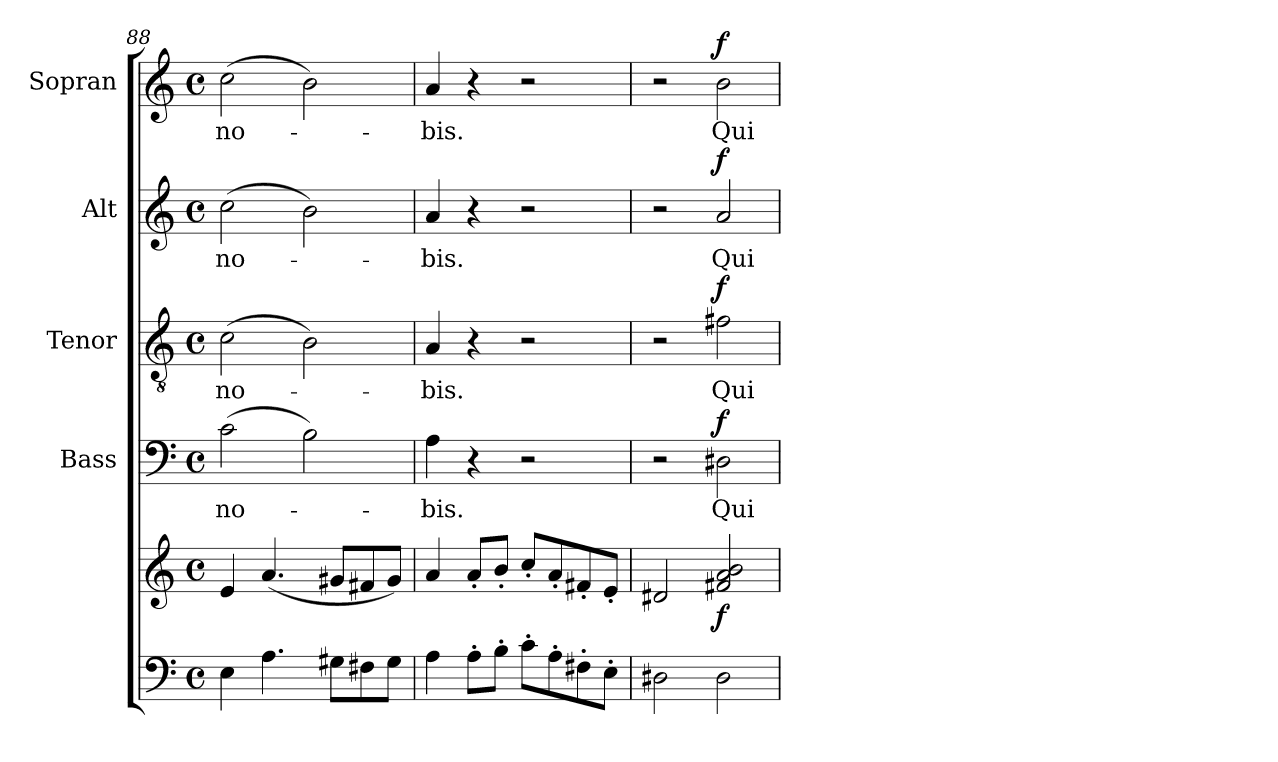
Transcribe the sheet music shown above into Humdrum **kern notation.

**kern	**kern	**dynam	**kern	**text	**dynam	**kern	**text	**dynam	**kern	**text	**dynam	**kern	**text	**dynam
*part5	*part5	*part5	*part4	*part4	*part4	*part3	*part3	*part3	*part2	*part2	*part2	*part1	*part1	*part1
*staff6	*staff5	*staff5/6	*staff4	*staff4	*staff4	*staff3	*staff3	*staff3	*staff2	*staff2	*staff2	*staff1	*staff1	*staff1
*	*	*	*I"Bass	*	*	*I"Tenor	*	*	*I"Alt	*	*	*I"Sopran	*	*
*	*	*	*I'B.	*	*	*I'T.	*	*	*I'A.	*	*	*I'S.	*	*
*clefF4	*clefG2	*	*clefF4	*	*	*clefGv2	*	*	*clefG2	*	*	*clefG2	*	*
*k[]	*k[]	*	*k[]	*	*	*k[]	*	*	*k[]	*	*	*k[]	*	*
*C:	*C:	*	*C:	*	*	*C:	*	*	*C:	*	*	*C:	*	*
*M4/4	*M4/4	*	*M4/4	*	*	*M4/4	*	*	*M4/4	*	*	*M4/4	*	*
*met(c)	*met(c)	*	*met(c)	*	*	*met(c)	*	*	*met(c)	*	*	*met(c)	*	*
=88	=88	=88	=88	=88	=88	=88	=88	=88	=88	=88	=88	=88	=88	=88
!	!	!	!	!LO:LY:b	!	!	!LO:LY:b	!	!	!LO:LY:b	!	!	!LO:LY:b	!
4E\	4e/	.	(>2c\	no-	.	(>2c\	no-	.	(>2cc\	no-	.	(>2cc\	no-	.
4.A\	(<4.a/	.	.	.	.	.	.	.	.	.	.	.	.	.
.	.	.	2B\)	.	.	2B\)	.	.	2b\)	.	.	2b\)	.	.
8G#X\L	8g#X/L	.	.	.	.	.	.	.	.	.	.	.	.	.
8F#X\	8f#X/	.	.	.	.	.	.	.	.	.	.	.	.	.
8G#\J	8g#/J)	.	.	.	.	.	.	.	.	.	.	.	.	.
=89	=89	=89	=89	=89	=89	=89	=89	=89	=89	=89	=89	=89	=89	=89
!	!	!	!	!LO:LY:b	!	!	!LO:LY:b	!	!	!LO:LY:b	!	!	!LO:LY:b	!
4A\	4a/	.	4A\	-bis.	.	4A/	-bis.	.	4a/	-bis.	.	4a/	-bis.	.
8A'>\L	8a'</L	.	4r	.	.	4r	.	.	4r	.	.	4r	.	.
8B'>\J	8b'</J	.	.	.	.	.	.	.	.	.	.	.	.	.
8c'>\L	8cc'</L	.	2r	.	.	2r	.	.	2r	.	.	2r	.	.
8A'>\	8a'</	.	.	.	.	.	.	.	.	.	.	.	.	.
8F#X'>\	8f#X'</	.	.	.	.	.	.	.	.	.	.	.	.	.
8E'>\J	8e'</J	.	.	.	.	.	.	.	.	.	.	.	.	.
=90	=90	=90	=90	=90	=90	=90	=90	=90	=90	=90	=90	=90	=90	=90
2D#X\	2d#X/	.	2r	.	.	2r	.	.	2r	.	.	2r	.	.
!	!	!LO:DY:b	!	!LO:LY:b	!LO:DY:a	!	!LO:LY:b	!LO:DY:a	!	!LO:LY:b	!LO:DY:a	!	!LO:LY:b	!LO:DY:a
2D#\	2f#X/ 2a/ 2b/	f	2D#X\	Qui	f	2f#X\	Qui	f	2a/	Qui	f	2b\	Qui	f
=	=	=	=	=	=	=	=	=	=	=	=	=	=	=
*-	*-	*-	*-	*-	*-	*-	*-	*-	*-	*-	*-	*-	*-	*-
